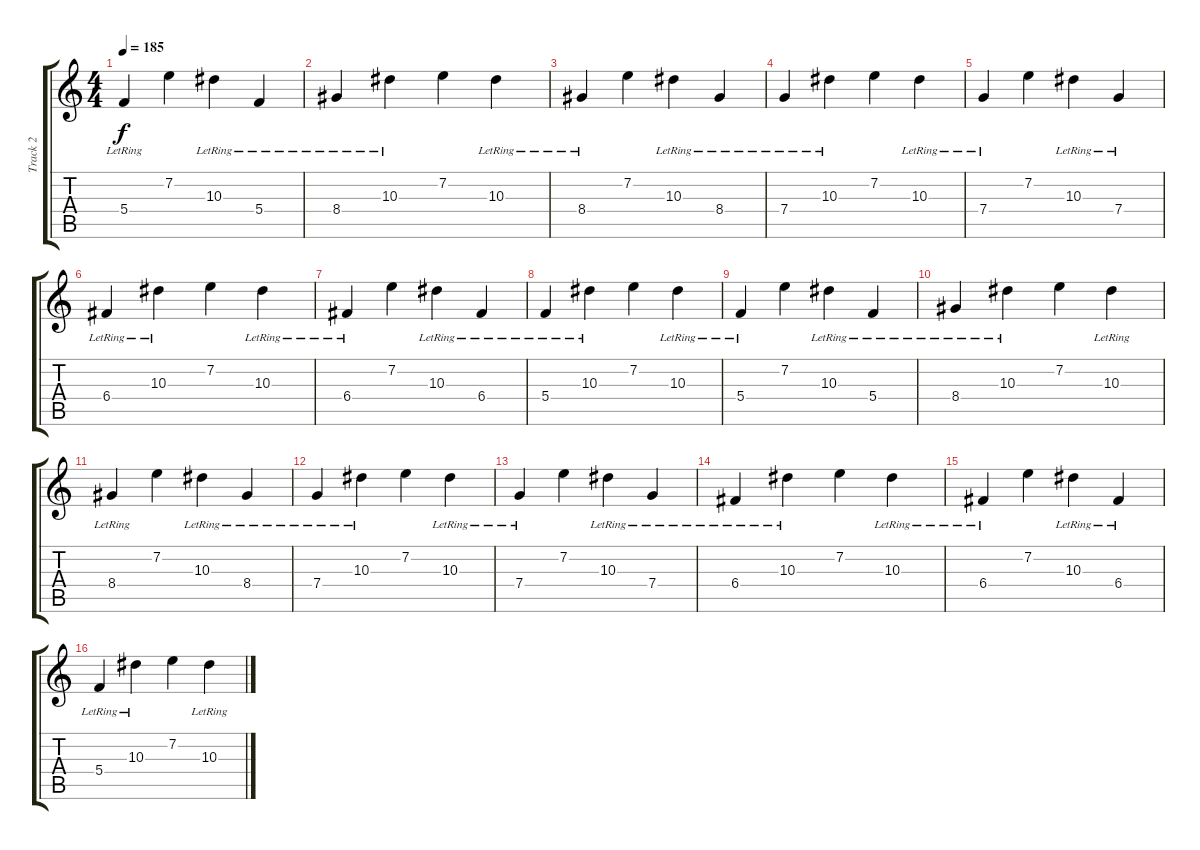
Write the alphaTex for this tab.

\track ("Track 2" "Track 2") {instrument distortionguitar}
\staff {score tabs}
\tuning (D4 A3 F3 C3 G2 C2) {hide}
\ts (4 4)
\tempo 185
\clef g2
\ks c
5.4{lr}.4{dy f} 7.2.4 10.3{lr}.4 5.4{lr}.4 |
8.4{lr}.4 10.3{lr}.4 7.2.4 10.3{lr}.4 |
8.4{lr}.4 7.2.4 10.3{lr}.4 8.4{lr}.4 |
7.4{lr}.4 10.3{lr}.4 7.2.4 10.3{lr}.4 |
7.4{lr}.4 7.2.4 10.3{lr}.4 7.4{lr}.4 |
6.4{lr}.4 10.3{lr}.4 7.2.4 10.3{lr}.4 |
6.4{lr}.4 7.2.4 10.3{lr}.4 6.4{lr}.4 |
5.4{lr}.4 10.3{lr}.4 7.2.4 10.3{lr}.4 |
5.4{lr}.4 7.2.4 10.3{lr}.4 5.4{lr}.4 |
8.4{lr}.4 10.3{lr}.4 7.2.4 10.3{lr}.4 |
8.4{lr}.4 7.2.4 10.3{lr}.4 8.4{lr}.4 |
7.4{lr}.4 10.3{lr}.4 7.2.4 10.3{lr}.4 |
7.4{lr}.4 7.2.4 10.3{lr}.4 7.4{lr}.4 |
6.4{lr}.4 10.3{lr}.4 7.2.4 10.3{lr}.4 |
6.4{lr}.4 7.2.4 10.3{lr}.4 6.4{lr}.4 |
5.4{lr}.4 10.3{lr}.4 7.2.4 10.3{lr}.4
